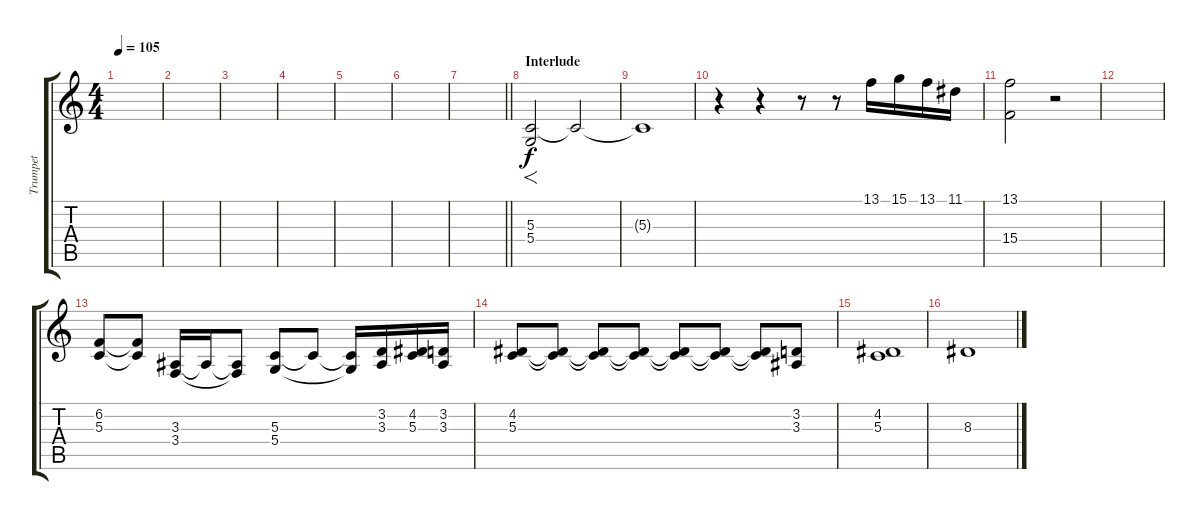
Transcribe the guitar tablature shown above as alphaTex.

\track ("Trumpet" "Trumpet") {instrument frenchhorn}
\staff {score tabs}
\tuning (E4 B3 G3 D3 A2 E2) {hide}
\ts (4 4)
\tempo 105
\clef g2
\ks c
|
|
|
|
|
|
\barLineRight lightlight
|
\section ("" "Interlude")
(5.3 5.4).2{f} 5.3{t}.2 |
5.3{t}.1 |
r.4 r.4 r.8 r.8 13.1.16 15.1.16 13.1.16 11.1.16 |
(13.1 15.4).2 r.2 |
|
(6.2 5.3).8 (6.2{t} 5.3{t}).8 (3.3 3.4).16 3.3{t}.16 (3.3{t} 3.4{t}).8 (5.3 5.4).8 5.3{t}.8 (5.3{t} 5.4{t}).16 (3.2 3.3).16 (4.2 5.3).16 (3.2 3.3).16 |
(4.2 5.3).8 (4.2{t} 5.3{t}).8 (4.2{t} 5.3{t}).8 (4.2{t} 5.3{t}).8 (4.2{t} 5.3{t}).8 (4.2{t} 5.3{t}).8 (4.2{t} 5.3{t}).8 (3.2 3.3).8 |
(4.2 5.3).1 |
8.3.1
